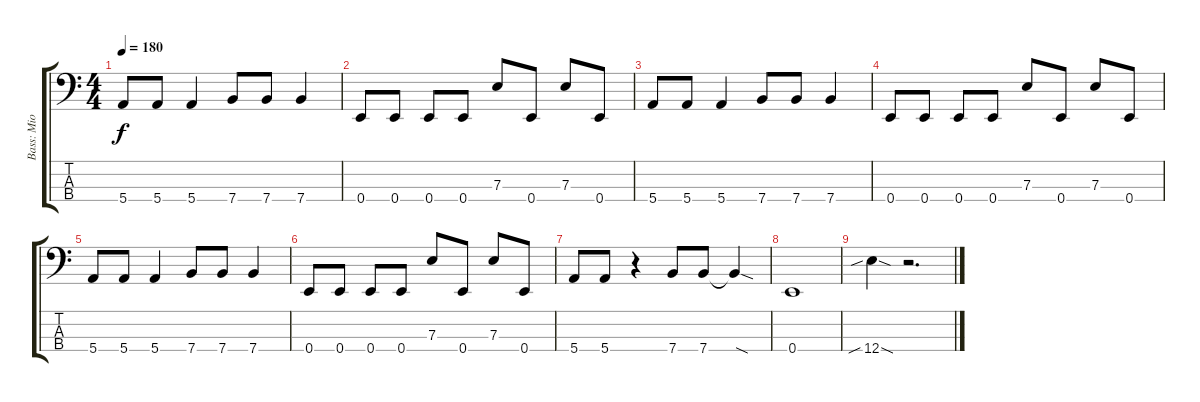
\track ("Bass: Mio Akiyama" "Bass: Mio ") {instrument electricbassfinger}
\staff {score tabs}
\tuning (G2 D2 A1 E1) {hide}
\ts (4 4)
\tempo 180
\clef f4
\ks c
5.4.8{dy f} 5.4.8 5.4.4 7.4.8 7.4.8 7.4.4 |
0.4.8 0.4.8 0.4.8 0.4.8 7.3.8 0.4.8 7.3.8 0.4.8 |
5.4.8 5.4.8 5.4.4 7.4.8 7.4.8 7.4.4 |
0.4.8 0.4.8 0.4.8 0.4.8 7.3.8 0.4.8 7.3.8 0.4.8 |
5.4.8 5.4.8 5.4.4 7.4.8 7.4.8 7.4.4 |
0.4.8 0.4.8 0.4.8 0.4.8 7.3.8 0.4.8 7.3.8 0.4.8 |
5.4.8 5.4.8 r.4 7.4.8 7.4.8 7.4{sod t}.4 |
0.4.1 |
12.4{sib sod}.4 r.2{d}
